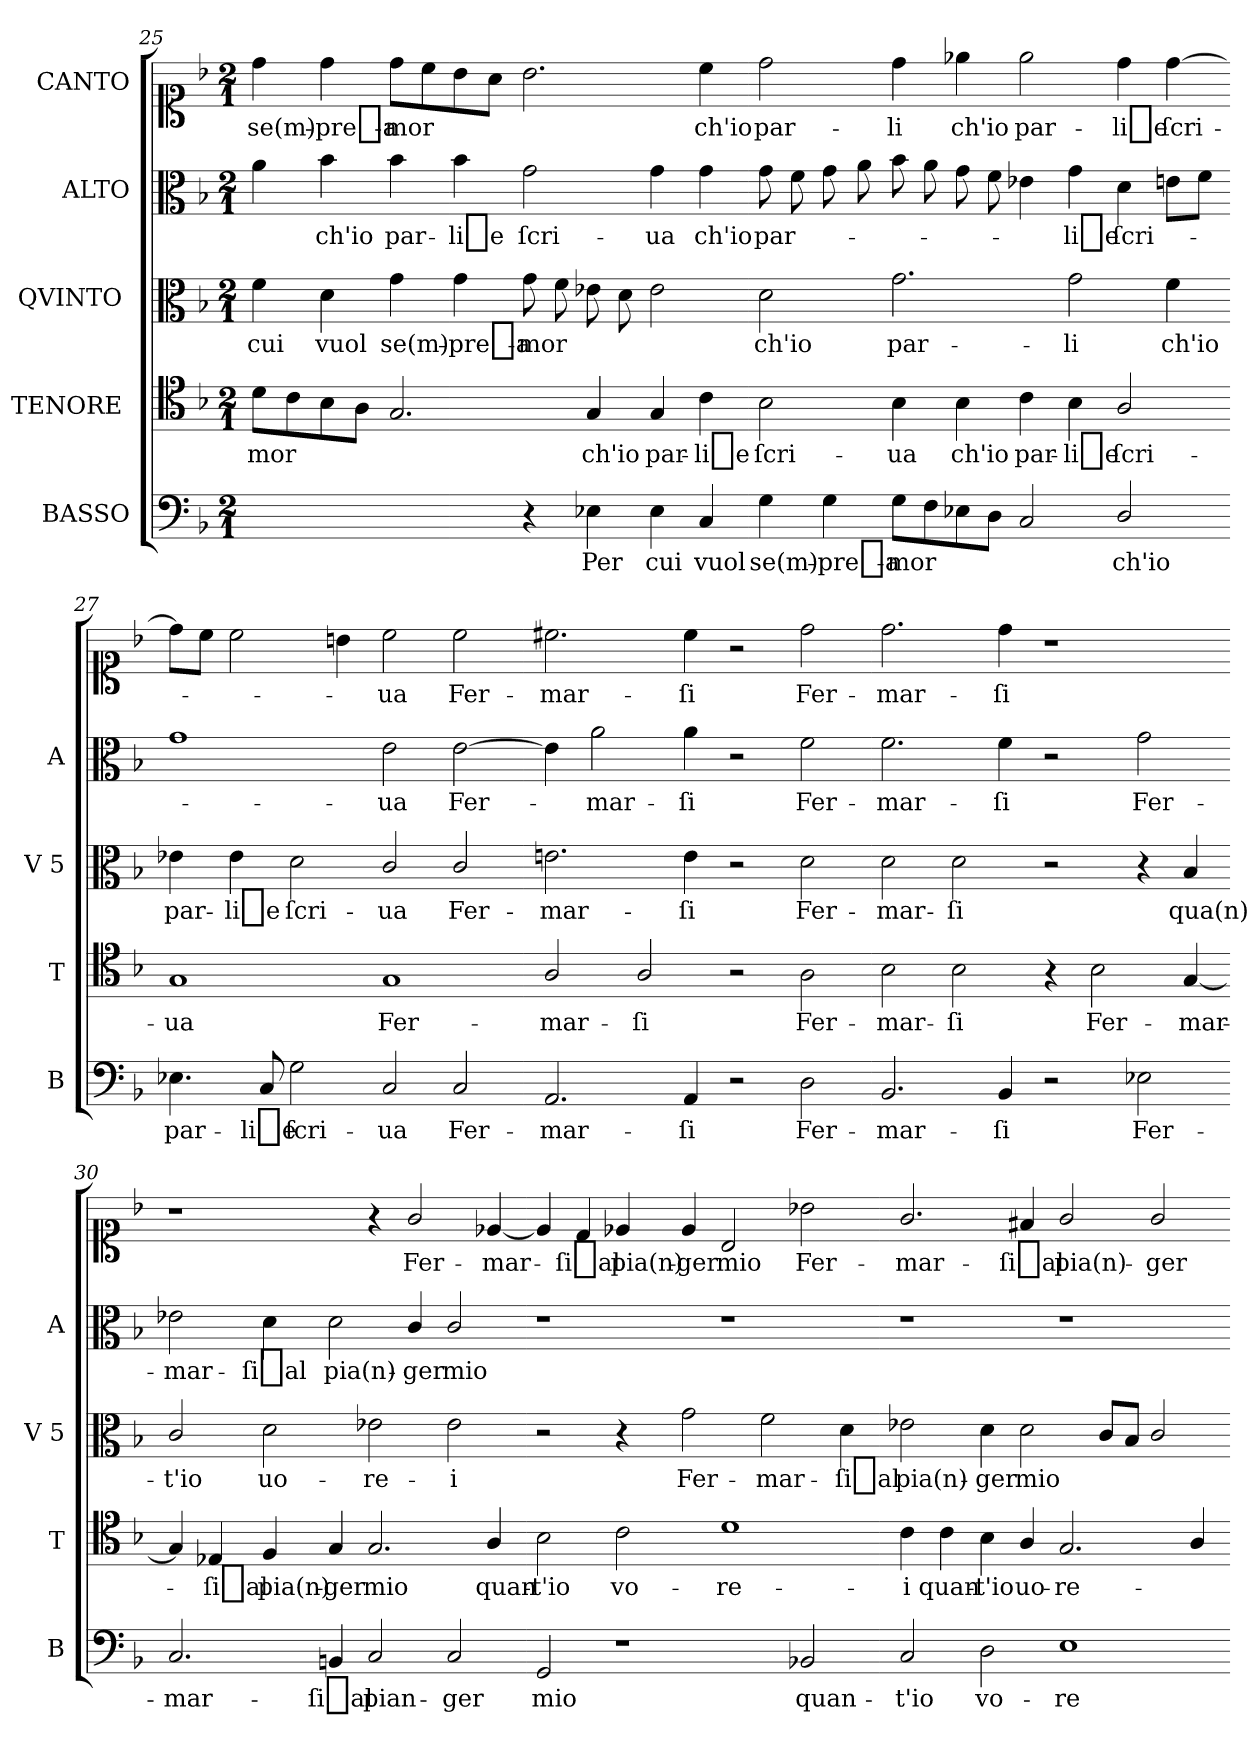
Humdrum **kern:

**kern	**text	**kern	**text	**kern	**text	**kern	**text	**kern	**text
*part5	*part5	*part4	*part4	*part3	*part3	*part2	*part2	*part1	*part1
*staff5	*staff5	*staff4	*staff4	*staff3	*staff3	*staff2	*staff2	*staff1	*staff1
*I"BASSO	*	*I"TENORE 	*	*I"QVINTO 	*	*I"ALTO	*	*I"CANTO	*
*I'B	*	*I'T	*	*I'V 5	*	*I'A	*	*	*
*clefF4	*	*clefC4	*	*clefC3	*	*clefC3	*	*clefC1	*
*k[b-]	*	*k[b-]	*	*k[b-]	*	*k[b-]	*	*k[b-]	*
*M2/1	*	*M2/1	*	*M2/1	*	*M2/1	*	*M2/1	*
=25	=25	=25	=25	=25	=25	=25	=25	=25	=25
1ryy	.	8d\L	-mor	4f\	cui	4a\	.	4dd\	se(m)-
.	.	8c\	.	.	.	.	.	.	.
.	.	8B-\	.	4d\	vuol	4b-\	ch'io	4dd\	-pre_a-
.	.	8A\J	.	.	.	.	.	.	.
.	.	2.G/	.	4g\	se(m)-	4b-\	par-	8dd\L	-mor
.	.	.	.	.	.	.	.	8cc\	.
.	.	.	.	4g\	-pre_a-	4b-\	-li_e	8b-\	.
.	.	.	.	.	.	.	.	8a\J	.
4r	.	.	.	8g\	-mor	2g\	ſcri-	2.b-\	.
.	.	.	.	8f\	.	.	.	.	.
4E-X\	Per	4G/	ch'io	8e-X\	.	.	.	.	.
.	.	.	.	8d\	.	.	.	.	.
4E-\	cui	4G/	par-	2e-\	.	4g\	-ua	.	.
4C/	vuol	4c\	-li_e	.	.	4g\	ch'io	4cc\	ch'io
=26-	=26-	=26-	=26-	=26-	=26-	=26-	=26-	=26-	=26-
4G\	se(m)-	2B-\	ſcri-	2d\	ch'io	8g\	par-	2dd\	par-
.	.	.	.	.	.	8f\	.	.	.
4G\	-pre_a-	.	.	.	.	8g\	.	.	.
.	.	.	.	.	.	8a\	.	.	.
8G\L	-mor	4B-\	-ua	2.g\	par-	8b-\	.	4dd\	-li
8F\	.	.	.	.	.	8a\	.	.	.
8E-X\	.	4B-\	ch'io	.	.	8g\	.	4ee-X\	ch'io
8D\J	.	.	.	.	.	8f\	.	.	.
2C/	.	4c\	par-	.	.	4e-X\	.	2ee-\	par-
.	.	4B-\	-li_e	2g\	-li	4g\	-li_e	.	.
2D/	ch'io	2A/	ſcri-	.	.	4d\	ſcri-	4dd\	-li_e
.	.	.	.	4f\	ch'io	8enL	.	[4dd\	ſcri-
.	.	.	.	.	.	8fJ	.	.	.
=27-	=27-	=27-	=27-	=27-	=27-	=27-	=27-	=27-	=27-
4.E-X\	par-	1G	-ua	4e-X\	par-	1g	.	8dd\L]	.
.	.	.	.	.	.	.	.	8cc\J	.
.	.	.	.	4e-\	-li_e	.	.	2cc\	.
8C/	-li_e	.	.	.	.	.	.	.	.
2G\	ſcri-	.	.	2d\	ſcri-	.	.	.	.
.	.	.	.	.	.	.	.	4bn\	.
2C/	-ua	1G	Fer-	2c/	-ua	2e\	-ua	2cc\	-ua
2C/	Fer-	.	.	2c/	Fer-	[2e\	Fer-	2cc\	Fer-
=28-	=28-	=28-	=28-	=28-	=28-	=28-	=28-	=28-	=28-
2.AA/	-mar-	2A/	-mar-	2.en\	-mar-	4e\]	.	2.cc#X\	-mar-
.	.	.	.	.	.	2a\	-mar-	.	.
.	.	2A/	-ſi	.	.	.	.	.	.
4AA/	-ſi	.	.	4e\	-ſi	4a\	-ſi	4cc#\	-ſi
2r	.	2r	.	2r	.	2r	.	2r	.
2D\	Fer-	2A\	Fer-	2d\	Fer-	2f\	Fer-	2dd\	Fer-
=29-	=29-	=29-	=29-	=29-	=29-	=29-	=29-	=29-	=29-
2.BB-/	-mar-	2B-\	-mar-	2d\	-mar-	2.f\	-mar-	2.dd\	-mar-
.	.	2B-\	-ſi	2d\	-ſi	.	.	.	.
4BB-/	-ſi	.	.	.	.	4f\	-ſi	4dd\	-ſi
2r	.	4r	.	2r	.	2r	.	1r	.
.	.	2B-\	Fer-	.	.	.	.	.	.
2E-X\	Fer-	.	.	4r	.	2g\	Fer-	.	.
.	.	[4G/	-mar-	4B-/	qua(n)-	.	.	.	.
=30-	=30-	=30-	=30-	=30-	=30-	=30-	=30-	=30-	=30-
2.C/	-mar-	4G/]	.	2c/	-t'io	2e-X\	-mar-	1r	.
.	.	4E-X/	-ſi_al	.	.	.	.	.	.
.	.	4F/	pia(n)-	2d\	uo-	4d\	-ſi_al	.	.
4BBn/	-ſi_al	4G/	-ger	.	.	2d\	pia(n)-	.	.
2C/	pian-	2.G/	mio	2e-X\	-re-	.	.	4r	.
.	.	.	.	.	.	4c/	-ger	2g/	Fer-
2C/	-ger	.	.	2e-\	-i	2c/	mio	.	.
.	.	4A/	quan-	.	.	.	.	[4e-X/	-mar-
=31-	=31-	=31-	=31-	=31-	=31-	=31-	=31-	=31-	=31-
2GG/	mio	2B-\	-t'io	2r	.	1r	.	4e-/]	.
.	.	.	.	.	.	.	.	4d/	-ſi_al
1r	.	2c\	vo-	4r	.	.	.	4e-X/	pia(n)-
.	.	.	.	2g\	Fer-	.	.	4e-/	-ger
.	.	1d	-re-	.	.	1r	.	2B-	mio
.	.	.	.	2f\	-mar-	.	.	.	.
!	!	!	!	!	!	!	!	!	!LO:LY:i
2BB-X/	quan-	.	.	.	.	.	.	2b-X\	Fer-
.	.	.	.	4d\	-ſi_al	.	.	.	.
=32-	=32-	=32-	=32-	=32-	=32-	=32-	=32-	=32-	=32-
!	!	!	!	!	!	!	!	!	!LO:LY:i
2C/	-t'io	4c\	-i	2e-X\	pia(n)-	1r	.	2.g/	-mar-
.	.	4c\	quan-	.	.	.	.	.	.
2D\	vo-	4B-\	-t'io	4d\	-ger	.	.	.	.
!	!	!	!	!	!	!	!	!	!LO:LY:i
.	.	4A/	uo-	2d\	mio	.	.	4f#X/	-ſi_al
!	!	!	!	!	!	!	!	!	!LO:LY:i
1E-	-re-	2.G/	-re-	.	.	1r	.	2g/	pia(n)-
.	.	.	.	8cL	.	.	.	.	.
.	.	.	.	8B-J	.	.	.	.	.
!	!	!	!	!	!	!	!	!	!LO:LY:i
.	.	.	.	2c/	.	.	.	2g/	-ger
.	.	4A/	.	.	.	.	.	.	.
=-	=-	=-	=-	=-	=-	=-	=-	=-	=-
*-	*-	*-	*-	*-	*-	*-	*-	*-	*-
